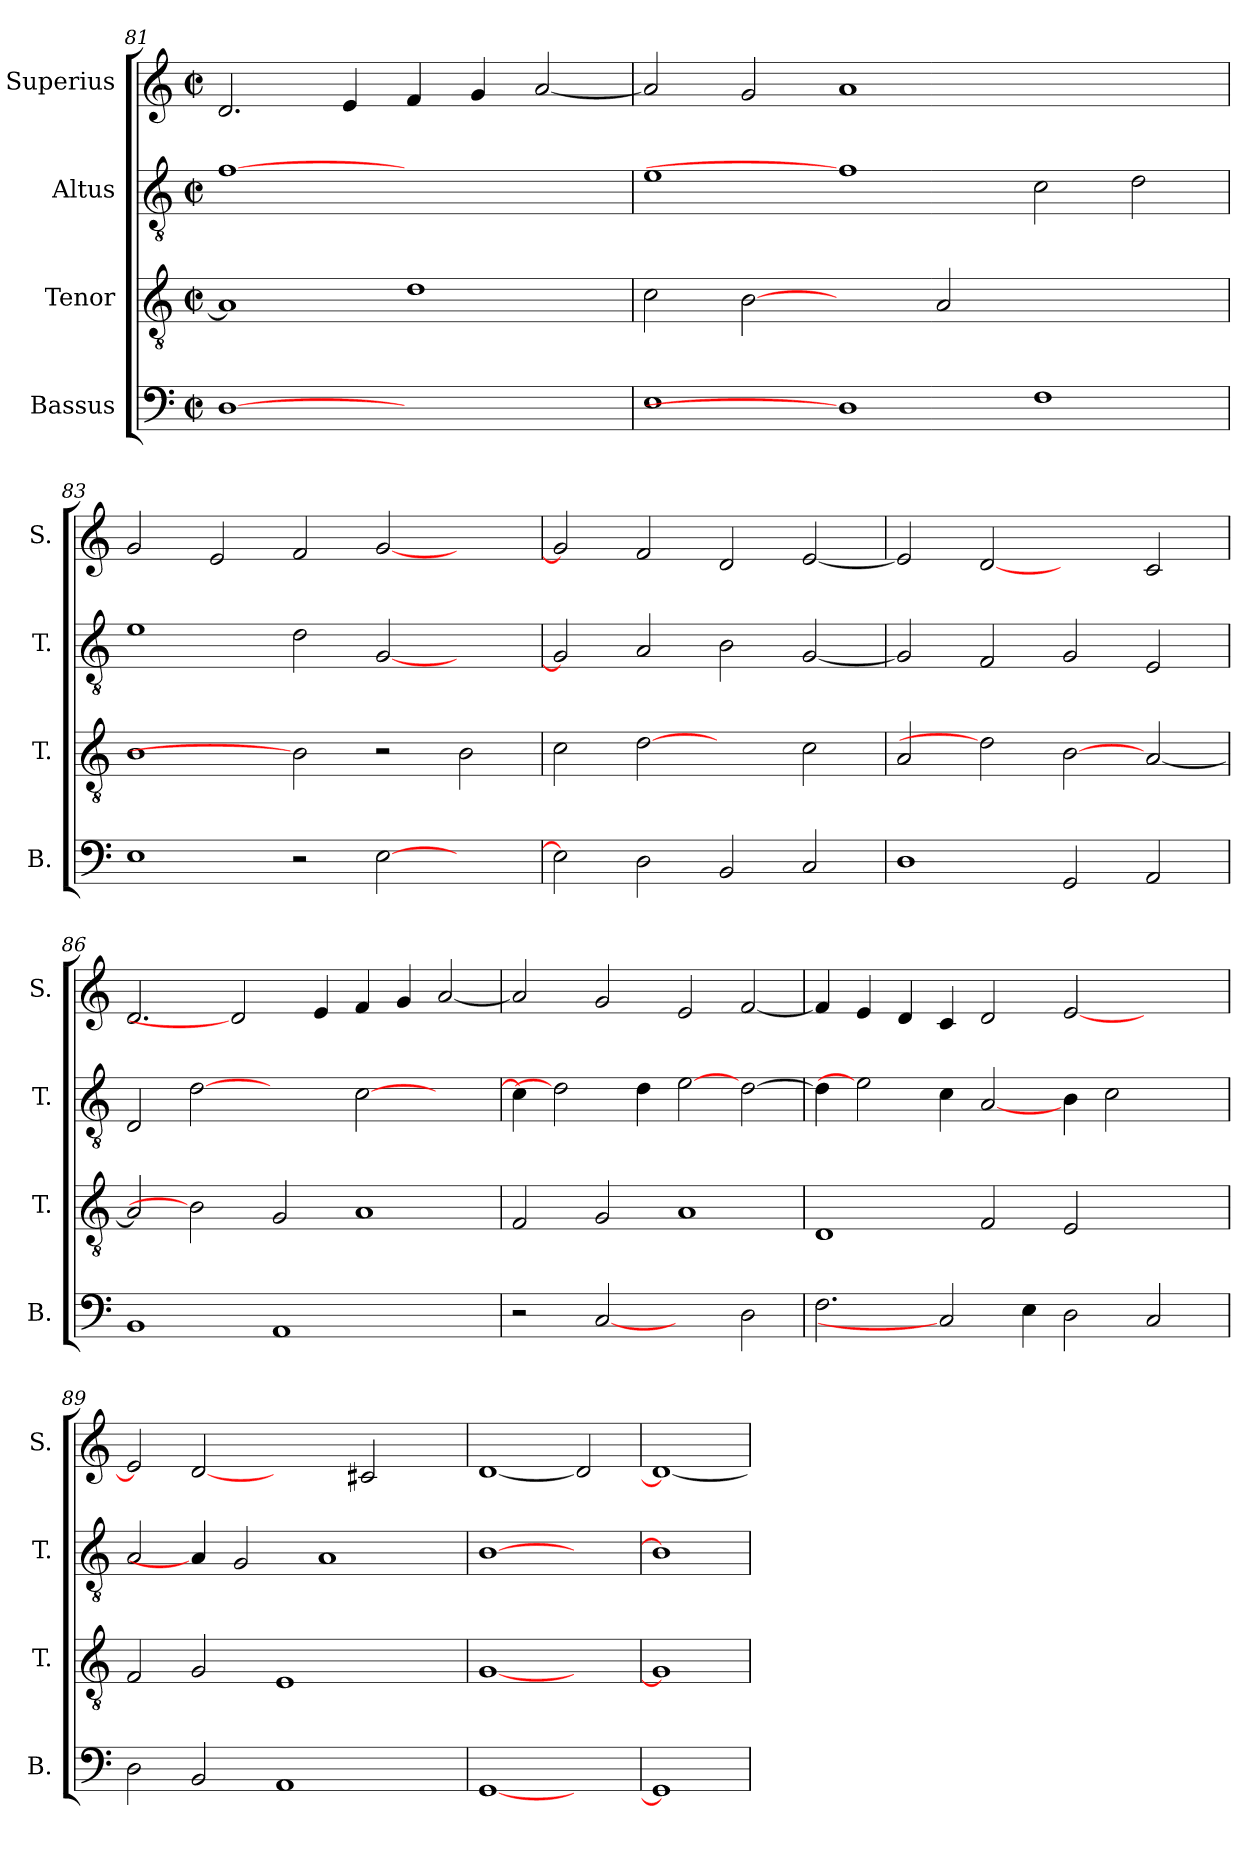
**kern	**kern	**kern	**kern
*part4	*part3	*part2	*part1
*staff4	*staff3	*staff2	*staff1
*I"Bassus	*I"Tenor	*I"Altus	*I"Superius
*I'B.	*I'T.	*I'T.	*I'S.
*clefF4	*clefGv2	*clefGv2	*clefG2
*	*ITrd7c12	*ITrd7c12	*
*k[]	*k[]	*k[]	*k[]
*C:	*C:	*C:	*C:
*M2/2	*M2/2	*M2/2	*M2/2
*met(c|)	*met(c|)	*met(c|)	*met(c|)
=81	=81	=81	=81
[1Di	1AAi]	[1Fi	2.di/
.	.	.	4ei/
1ryy	1Di	1ryy	4fi/
.	.	.	4gi/
.	.	.	[<2ai/
=82	=82	=82	=82
1Ei	2Ci\	1Ei	2ai/]
.	[2BBi	.	2gi/
1Di]	2ryy	1Fi]	1ai
.	2AAi/	.	.
1Fi	1ryy	2Ci\	1ryy
.	.	2Di\	.
=83	=83	=83	=83
1Ei	1BBi	1Ei	2gi/
.	.	.	2ei/
2r	2BBi]	2Di\	2fi/
[>2Ei\	2r	[<2GGi/	[<2gi/
2ryy	2BBi\	2ryy	2ryy
!!LO:PB:g=z
=84	=84	=84	=84
2Ei\]	2Ci\	2GGi/]	2gi/]
2Di\	[2Di	2AAi/	2fi/
2BBi/	2ryy	2BBi\	2di/
2Ci/	2Ci\	[<2GGi/	[<2ei/
=85	=85	=85	=85
1Di	2AAi/	2GGi/]	2ei/]
.	2Di]	2FFi/	[2di
2GGi/	[2BBi	2GGi/	2ryy
2AAi/	[<2AAi/	2EEi/	2ci/
=86	=86	=86	=86
1BBi	2AAi/]	2DDi/	2.di/
.	2BBi]	[2Di	.
.	.	.	2di]
1AAi	2GGi/	2ryy	.
.	.	.	4ei/
.	1AAi	[>2Ci\	4fi/
.	.	.	4gi/
2ryy	.	2ryy	[<2ai/
=87	=87	=87	=87
2r	2FFi/	4Ci\]	2ai/]
.	.	2Di]	.
[2Ci	2GGi/	.	2gi/
.	.	4Di\	.
2ryy	1AAi	[2Ei	2ei/
2Di\	.	[>2Di\	[<2fi/
!!LO:LB:g=z
=88	=88	=88	=88
2.Fi\	1DDi	4Di\]	4fi/]
.	.	2Ei]	4ei/
.	.	.	4di/
2Ci]	.	4Ci\	4ci/
.	2FFi/	[2AAi/	2di/
4Ei\	.	.	.
2Di\	2EEi/	4BBi\	[<2ei/
.	.	2Ci\	.
2Ci/	2ryy	.	2ryy
.	.	4ryy	.
=89	=89	=89	=89
2Di\	2FFi/	2AAi/	2ei/]
2BBi/	2GGi/	4AAi/]	[2di
.	.	2GGi/	.
1AAi	1EEi	.	2ryy
.	.	1AAi	.
.	.	.	2c#Xi/
4ryy	4ryy	.	4ryy
=90	=90	=90	=90
[1GGi	[1GGi	[1BBi	[<1di
2ryy	2ryy	2ryy	2di]
=91	=91	=91	=91
1GGi]	1GGi]	1BBi]	1di_
=	=	=	=
*-	*-	*-	*-
